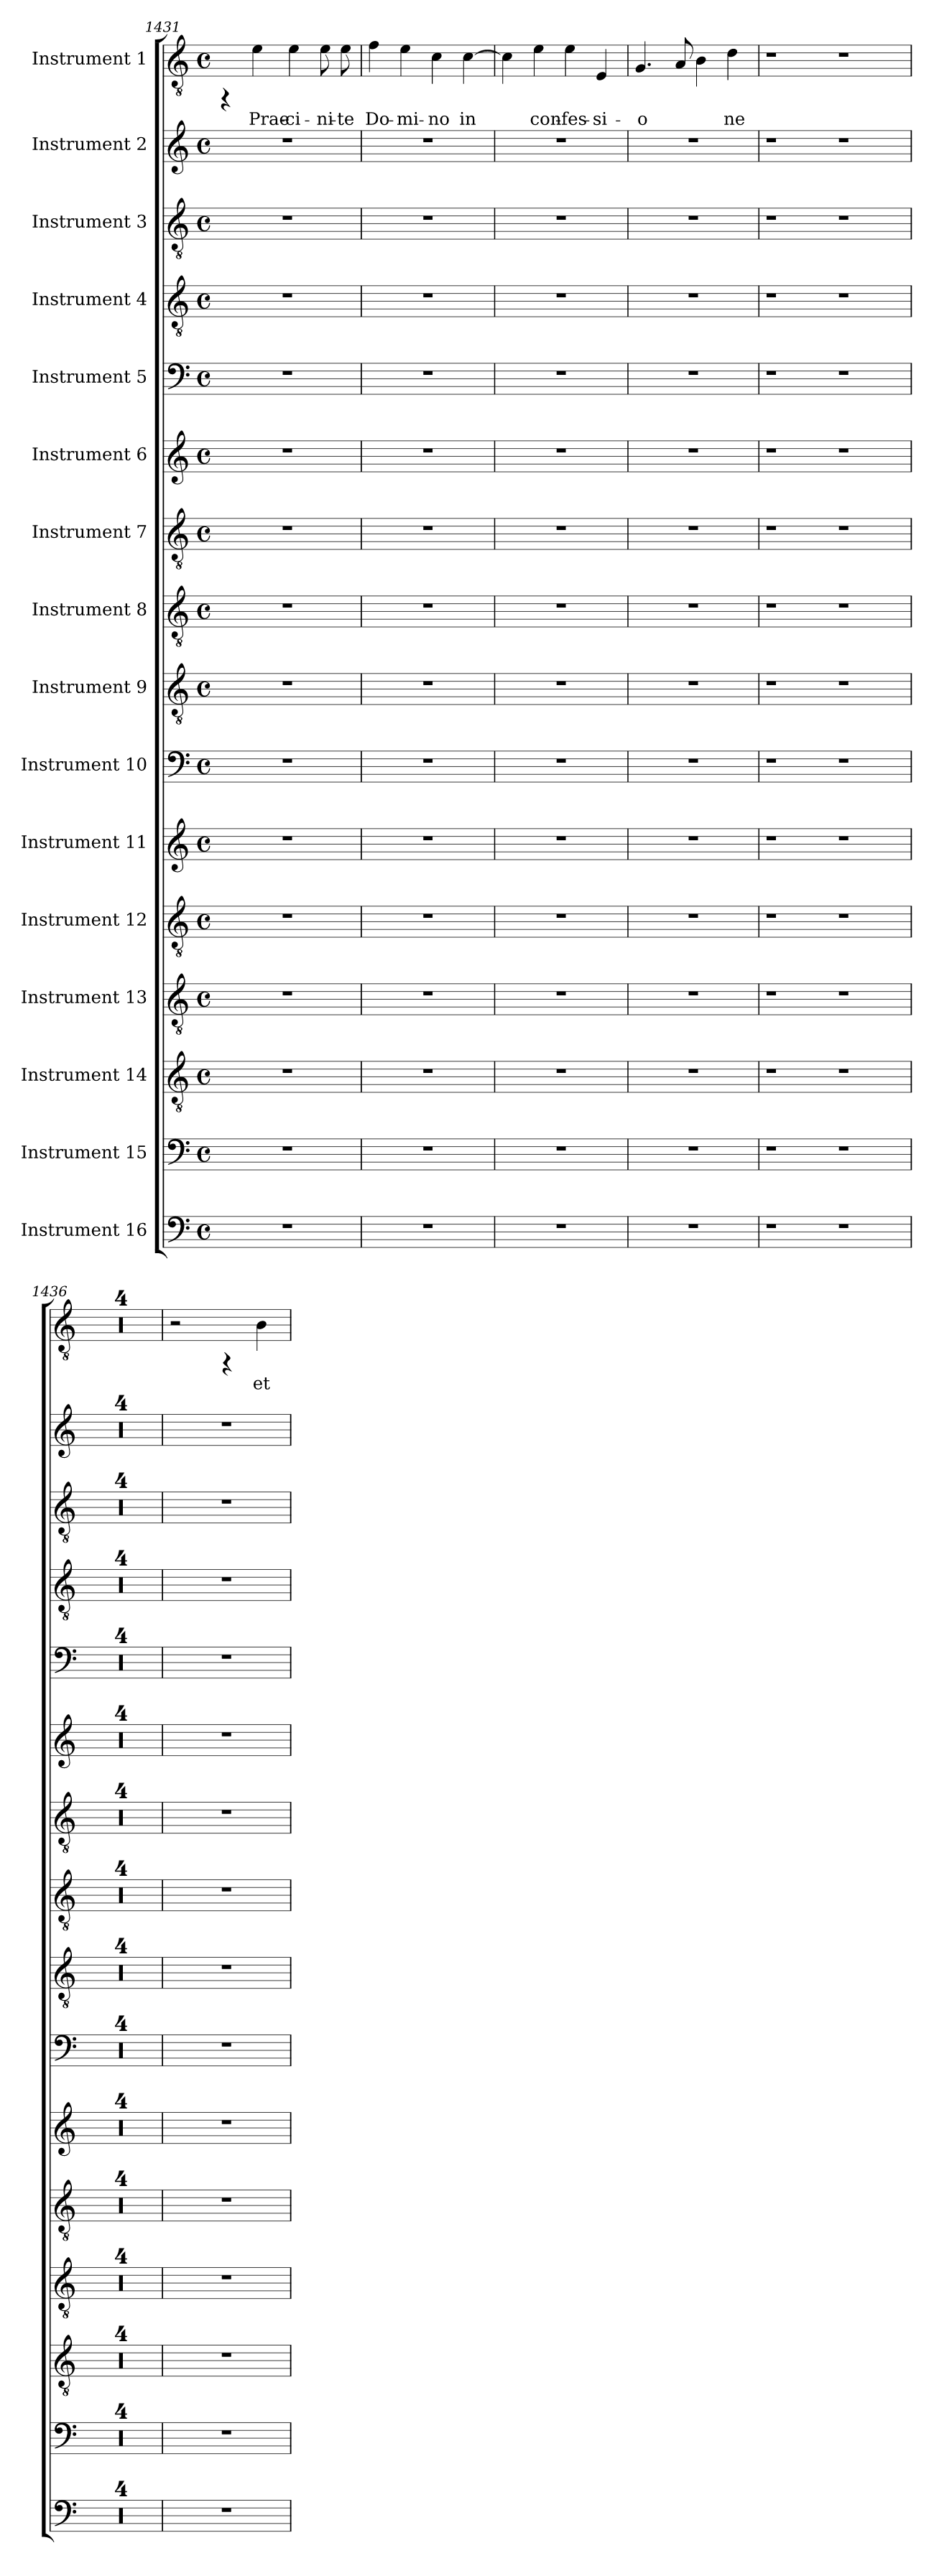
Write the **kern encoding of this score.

**kern	**kern	**kern	**kern	**kern	**kern	**kern	**kern	**kern	**kern	**kern	**kern	**kern	**kern	**kern	**kern	**text
*part16	*part15	*part14	*part13	*part12	*part11	*part10	*part9	*part8	*part7	*part6	*part5	*part4	*part3	*part2	*part1	*part1
*staff16	*staff15	*staff14	*staff13	*staff12	*staff11	*staff10	*staff9	*staff8	*staff7	*staff6	*staff5	*staff4	*staff3	*staff2	*staff1	*staff1
*I"Instrument 16	*I"Instrument 15	*I"Instrument 14	*I"Instrument 13	*I"Instrument 12	*I"Instrument 11	*I"Instrument 10	*I"Instrument 9	*I"Instrument 8	*I"Instrument 7	*I"Instrument 6	*I"Instrument 5	*I"Instrument 4	*I"Instrument 3	*I"Instrument 2	*I"Instrument 1	*
*clefF4	*clefF4	*clefGv2	*clefGv2	*clefGv2	*clefG2	*clefF4	*clefGv2	*clefGv2	*clefGv2	*clefG2	*clefF4	*clefGv2	*clefGv2	*clefG2	*clefGv2	*
*k[]	*k[]	*k[]	*k[]	*k[]	*k[]	*k[]	*k[]	*k[]	*k[]	*k[]	*k[]	*k[]	*k[]	*k[]	*k[]	*
*C:	*C:	*C:	*C:	*C:	*C:	*C:	*C:	*C:	*C:	*C:	*C:	*C:	*C:	*C:	*C:	*
*M4/4	*M4/4	*M4/4	*M4/4	*M4/4	*M4/4	*M4/4	*M4/4	*M4/4	*M4/4	*M4/4	*M4/4	*M4/4	*M4/4	*M4/4	*M4/4	*
*met(c)	*met(c)	*met(c)	*met(c)	*met(c)	*met(c)	*met(c)	*met(c)	*met(c)	*met(c)	*met(c)	*met(c)	*met(c)	*met(c)	*met(c)	*met(c)	*
=1431	=1431	=1431	=1431	=1431	=1431	=1431	=1431	=1431	=1431	=1431	=1431	=1431	=1431	=1431	=1431	=1431
1r	1r	1r	1r	1r	1r	1r	1r	1r	1r	1r	1r	1r	1r	1r	4rFF	.
!	!	!	!	!	!	!	!	!	!	!	!	!	!	!	!	!LO:LY:b:cj
.	.	.	.	.	.	.	.	.	.	.	.	.	.	.	4e\	Prae-
!	!	!	!	!	!	!	!	!	!	!	!	!	!	!	!	!LO:LY:b:cj
.	.	.	.	.	.	.	.	.	.	.	.	.	.	.	4e\	-ci-
!	!	!	!	!	!	!	!	!	!	!	!	!	!	!	!	!LO:LY:b:cj
.	.	.	.	.	.	.	.	.	.	.	.	.	.	.	8e\	-ni-
!	!	!	!	!	!	!	!	!	!	!	!	!	!	!	!	!LO:LY:b:cj
.	.	.	.	.	.	.	.	.	.	.	.	.	.	.	8e\	-te
=1432	=1432	=1432	=1432	=1432	=1432	=1432	=1432	=1432	=1432	=1432	=1432	=1432	=1432	=1432	=1432	=1432
!	!	!	!	!	!	!	!	!	!	!	!	!	!	!	!	!LO:LY:b:cj
1r	1r	1r	1r	1r	1r	1r	1r	1r	1r	1r	1r	1r	1r	1r	4f\	Do-
!	!	!	!	!	!	!	!	!	!	!	!	!	!	!	!	!LO:LY:b:cj
.	.	.	.	.	.	.	.	.	.	.	.	.	.	.	4e\	-mi-
!	!	!	!	!	!	!	!	!	!	!	!	!	!	!	!	!LO:LY:b:cj
.	.	.	.	.	.	.	.	.	.	.	.	.	.	.	4c\	-no
!	!	!	!	!	!	!	!	!	!	!	!	!	!	!	!	!LO:LY:b:cj
.	.	.	.	.	.	.	.	.	.	.	.	.	.	.	[>4c\	in
=1433	=1433	=1433	=1433	=1433	=1433	=1433	=1433	=1433	=1433	=1433	=1433	=1433	=1433	=1433	=1433	=1433
!	!	!	!	!	!	!	!	!	!	!	!	!	!	!	!	!LO:LY:b:cj
1r	1r	1r	1r	1r	1r	1r	1r	1r	1r	1r	1r	1r	1r	1r	4c\]	.
!	!	!	!	!	!	!	!	!	!	!	!	!	!	!	!	!LO:LY:b:cj
.	.	.	.	.	.	.	.	.	.	.	.	.	.	.	4e\	con-
!	!	!	!	!	!	!	!	!	!	!	!	!	!	!	!	!LO:LY:b:cj
.	.	.	.	.	.	.	.	.	.	.	.	.	.	.	4e\	-fes-
!	!	!	!	!	!	!	!	!	!	!	!	!	!	!	!	!LO:LY:b:cj
.	.	.	.	.	.	.	.	.	.	.	.	.	.	.	4E/	-si-
=1434	=1434	=1434	=1434	=1434	=1434	=1434	=1434	=1434	=1434	=1434	=1434	=1434	=1434	=1434	=1434	=1434
!	!	!	!	!	!	!	!	!	!	!	!	!	!	!	!	!LO:LY:b:cj
1r	1r	1r	1r	1r	1r	1r	1r	1r	1r	1r	1r	1r	1r	1r	4.G/	-o-
!	!	!	!	!	!	!	!	!	!	!	!	!	!	!	!	!LO:LY:b:cj
.	.	.	.	.	.	.	.	.	.	.	.	.	.	.	8A/	--
!	!	!	!	!	!	!	!	!	!	!	!	!	!	!	!	!LO:LY:b:cj
.	.	.	.	.	.	.	.	.	.	.	.	.	.	.	4B\	--
!	!	!	!	!	!	!	!	!	!	!	!	!	!	!	!	!LO:LY:b:cj
.	.	.	.	.	.	.	.	.	.	.	.	.	.	.	4d\	-ne
=1435	=1435	=1435	=1435	=1435	=1435	=1435	=1435	=1435	=1435	=1435	=1435	=1435	=1435	=1435	=1435	=1435
1r	1r	1r	1r	1r	1r	1r	1r	1r	1r	1r	1r	1r	1r	1r	1r	.
1r	1r	1r	1r	1r	1r	1r	1r	1r	1r	1r	1r	1r	1r	1r	1r	.
=1436	=1436	=1436	=1436	=1436	=1436	=1436	=1436	=1436	=1436	=1436	=1436	=1436	=1436	=1436	=1436	=1436
1r	1r	1r	1r	1r	1r	1r	1r	1r	1r	1r	1r	1r	1r	1r	1r	.
=1437	=1437	=1437	=1437	=1437	=1437	=1437	=1437	=1437	=1437	=1437	=1437	=1437	=1437	=1437	=1437	=1437
1r	1r	1r	1r	1r	1r	1r	1r	1r	1r	1r	1r	1r	1r	1r	1r	.
=1438	=1438	=1438	=1438	=1438	=1438	=1438	=1438	=1438	=1438	=1438	=1438	=1438	=1438	=1438	=1438	=1438
1r	1r	1r	1r	1r	1r	1r	1r	1r	1r	1r	1r	1r	1r	1r	1r	.
=1439	=1439	=1439	=1439	=1439	=1439	=1439	=1439	=1439	=1439	=1439	=1439	=1439	=1439	=1439	=1439	=1439
1r	1r	1r	1r	1r	1r	1r	1r	1r	1r	1r	1r	1r	1r	1r	1r	.
=1440	=1440	=1440	=1440	=1440	=1440	=1440	=1440	=1440	=1440	=1440	=1440	=1440	=1440	=1440	=1440	=1440
1r	1r	1r	1r	1r	1r	1r	1r	1r	1r	1r	1r	1r	1r	1r	2r	.
.	.	.	.	.	.	.	.	.	.	.	.	.	.	.	4rFF	.
!	!	!	!	!	!	!	!	!	!	!	!	!	!	!	!	!LO:LY:b:cj
.	.	.	.	.	.	.	.	.	.	.	.	.	.	.	4B\	et
=	=	=	=	=	=	=	=	=	=	=	=	=	=	=	=	=
*-	*-	*-	*-	*-	*-	*-	*-	*-	*-	*-	*-	*-	*-	*-	*-	*-
